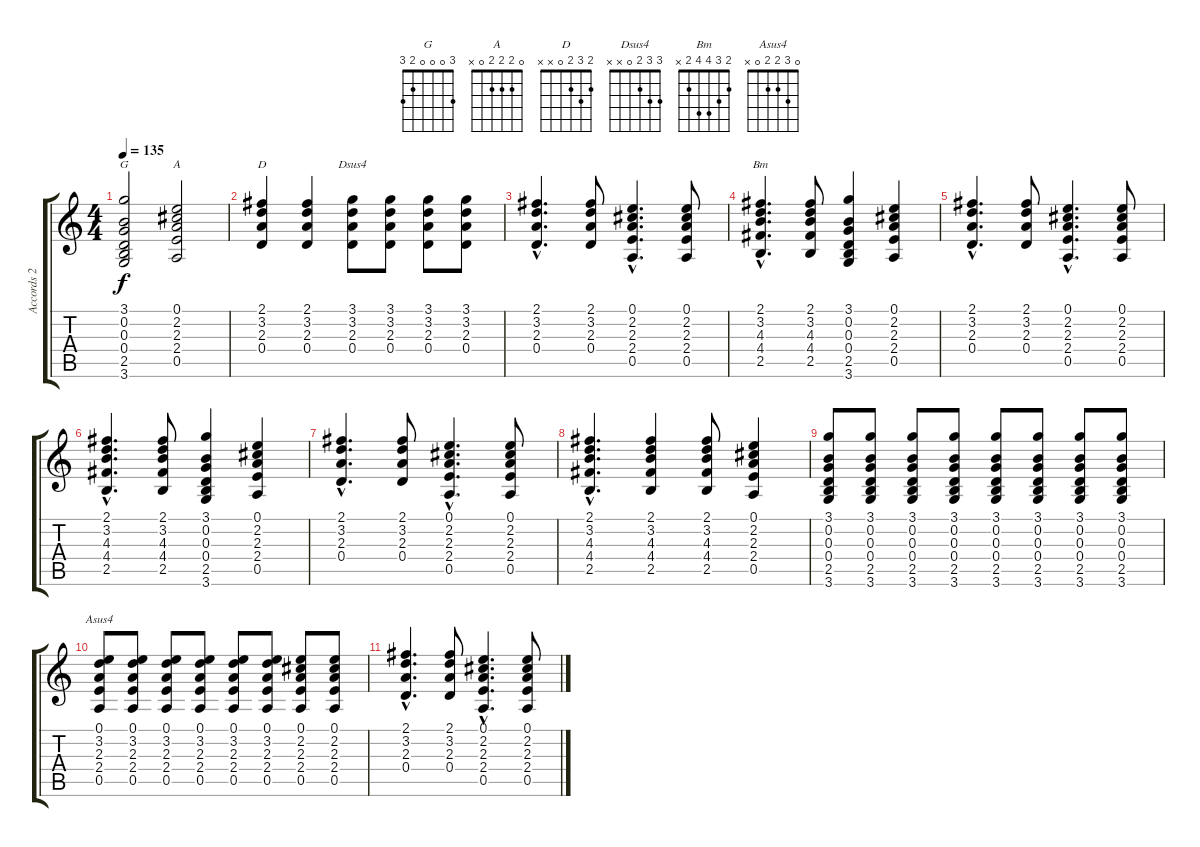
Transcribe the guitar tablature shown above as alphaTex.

\track ("Accords 2" "Accords 2") {instrument overdrivenguitar}
\staff {score tabs}
\tuning (E4 B3 G3 D3 A2 E2) {hide}
\chord ("G" 3 0 0 0 2 3)
\chord ("A" 0 2 2 2 0 x)
\chord ("D" 2 3 2 0 x x)
\chord ("Dsus4" 3 3 2 0 x x)
\chord ("Bm" 2 3 4 4 2 x)
\chord ("Asus4" 0 3 2 2 0 x)
\ts (4 4)
\tempo 135
\clef g2
\ks c
(3.1 0.2 0.3 0.4 2.5 3.6).2{ch "G" dy f} (0.1 2.2 2.3 2.4 0.5).2{ch "A"} |
(2.1 3.2 2.3 0.4).4{ch "D"} (2.1 3.2 2.3 0.4).4 (3.1 3.2 2.3 0.4).8{ch "Dsus4"} (3.1 3.2 2.3 0.4).8 (3.1 3.2 2.3 0.4).8 (3.1 3.2 2.3 0.4).8 |
(2.1{hac} 3.2{hac} 2.3{hac} 0.4{hac}).4{d volume 12} (2.1 3.2 2.3 0.4).8 (0.1{hac} 2.2{hac} 2.3{hac} 2.4{hac} 0.5{hac}).4{d} (0.1 2.2 2.3 2.4 0.5).8 |
(2.1{hac} 3.2{hac} 4.3{hac} 4.4{hac} 2.5{hac}).4{d ch "Bm" volume 11} (2.1 3.2 4.3 4.4 2.5).8 (3.1 0.2 0.3 0.4 2.5 3.6).4 (0.1 2.2 2.3 2.4 0.5).4 |
(2.1{hac} 3.2{hac} 2.3{hac} 0.4{hac}).4{d volume 10} (2.1 3.2 2.3 0.4).8 (0.1{hac} 2.2{hac} 2.3{hac} 2.4{hac} 0.5{hac}).4{d} (0.1 2.2 2.3 2.4 0.5).8 |
(2.1{hac} 3.2{hac} 4.3{hac} 4.4{hac} 2.5{hac}).4{d volume 9} (2.1 3.2 4.3 4.4 2.5).8 (3.1 0.2 0.3 0.4 2.5 3.6).4 (0.1 2.2 2.3 2.4 0.5).4 |
(2.1{hac} 3.2{hac} 2.3{hac} 0.4{hac}).4{d volume 8} (2.1 3.2 2.3 0.4).8 (0.1{hac} 2.2{hac} 2.3{hac} 2.4{hac} 0.5{hac}).4{d volume 7} (0.1 2.2 2.3 2.4 0.5).8 |
(2.1{hac} 3.2{hac} 4.3{hac} 4.4{hac} 2.5{hac}).4{d volume 6} (2.1 3.2 4.3 4.4 2.5).4 (2.1 3.2 4.3 4.4 2.5).8{volume 5} (0.1 2.2 2.3 2.4 0.5).4 |
(3.1 0.2 0.3 0.4 2.5 3.6).8{volume 4} (3.1 0.2 0.3 0.4 2.5 3.6).8 (3.1 0.2 0.3 0.4 2.5 3.6).8 (3.1 0.2 0.3 0.4 2.5 3.6).8 (3.1 0.2 0.3 0.4 2.5 3.6).8{volume 3} (3.1 0.2 0.3 0.4 2.5 3.6).8 (3.1 0.2 0.3 0.4 2.5 3.6).8 (3.1 0.2 0.3 0.4 2.5 3.6).8 |
(0.1 3.2 2.3 2.4 0.5).8{ch "Asus4" volume 2} (0.1 3.2 2.3 2.4 0.5).8 (0.1 3.2 2.3 2.4 0.5).8 (0.1 3.2 2.3 2.4 0.5).8 (0.1 3.2 2.3 2.4 0.5).8{volume 1} (0.1 3.2 2.3 2.4 0.5).8 (0.1 2.2 2.3 2.4 0.5).8 (0.1 2.2 2.3 2.4 0.5).8 |
(2.1{hac} 3.2{hac} 2.3{hac} 0.4{hac}).4{d volume 0} (2.1 3.2 2.3 0.4).8 (0.1{hac} 2.2{hac} 2.3{hac} 2.4{hac} 0.5{hac}).4{d} (0.1 2.2 2.3 2.4 0.5).8
